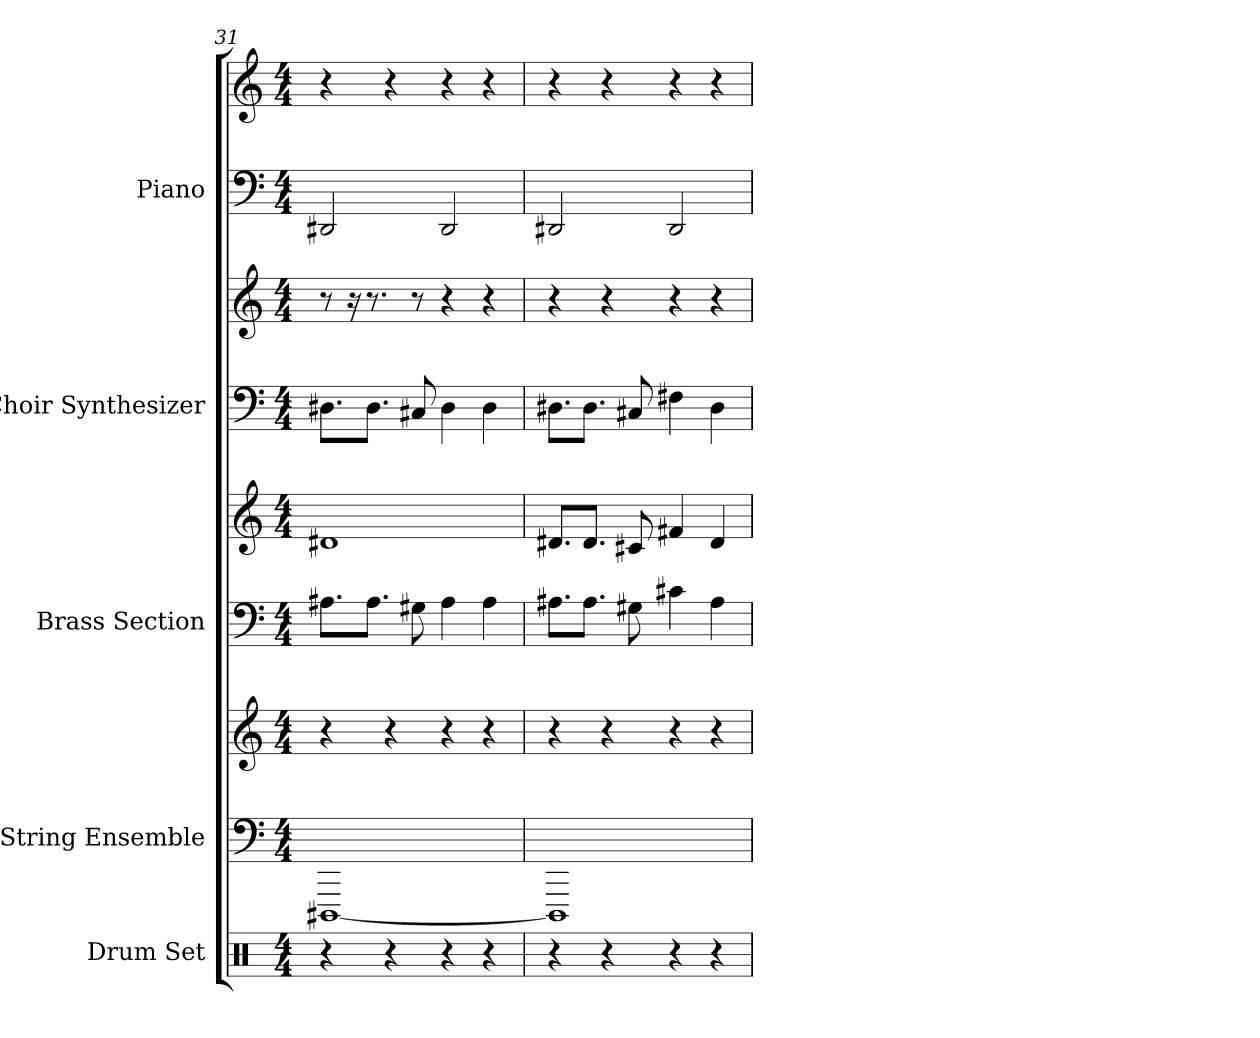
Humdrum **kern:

**kern	**kern	**kern	**kern	**kern	**kern	**kern	**kern	**kern
*part5	*part4	*part4	*part3	*part3	*part2	*part2	*part1	*part1
*staff9	*staff8	*staff7	*staff6	*staff5	*staff4	*staff3	*staff2	*staff1
*I"Drum Set	*I"String Ensemble	*	*I"Brass Section	*	*I"Choir Synthesizer	*	*I"Piano	*
*I'Drums	*I'St. Ens.	*	*I'Brs. Se.	*	*I'Synth.	*	*I'Pno.	*
*clefX	*clefF4	*clefG2	*clefF4	*clefG2	*clefF4	*clefG2	*clefF4	*clefG2
*k[]	*k[]	*k[]	*k[]	*k[]	*k[]	*k[]	*k[]	*k[]
*M4/4	*M4/4	*M4/4	*M4/4	*M4/4	*M4/4	*M4/4	*M4/4	*M4/4
=31	=31	=31	=31	=31	=31	=31	=31	=31
4r	[1DDD#X	4r	8.A#XL	1d#X	8.D#XL	8r	2DD#X	4r
.	.	.	.	.	.	16r	.	.
.	.	.	8.A#J	.	8.D#J	8.r	.	.
4r	.	4r	.	.	.	.	.	4r
.	.	.	8G#X	.	8C#X	8r	.	.
4r	.	4r	4A#	.	4D#	4r	2DD#	4r
4r	.	4r	4A#	.	4D#	4r	.	4r
=32	=32	=32	=32	=32	=32	=32	=32	=32
4r	1DDD#]	4r	8.A#XL	8.d#XL	8.D#XL	4r	2DD#X	4r
.	.	.	8.A#J	8.d#J	8.D#J	.	.	.
4r	.	4r	.	.	.	4r	.	4r
.	.	.	8G#X	8c#X	8C#X	.	.	.
4r	.	4r	4c#X	4f#X	4F#X	4r	2DD#	4r
4r	.	4r	4A#	4d#	4D#	4r	.	4r
=	=	=	=	=	=	=	=	=
*-	*-	*-	*-	*-	*-	*-	*-	*-
